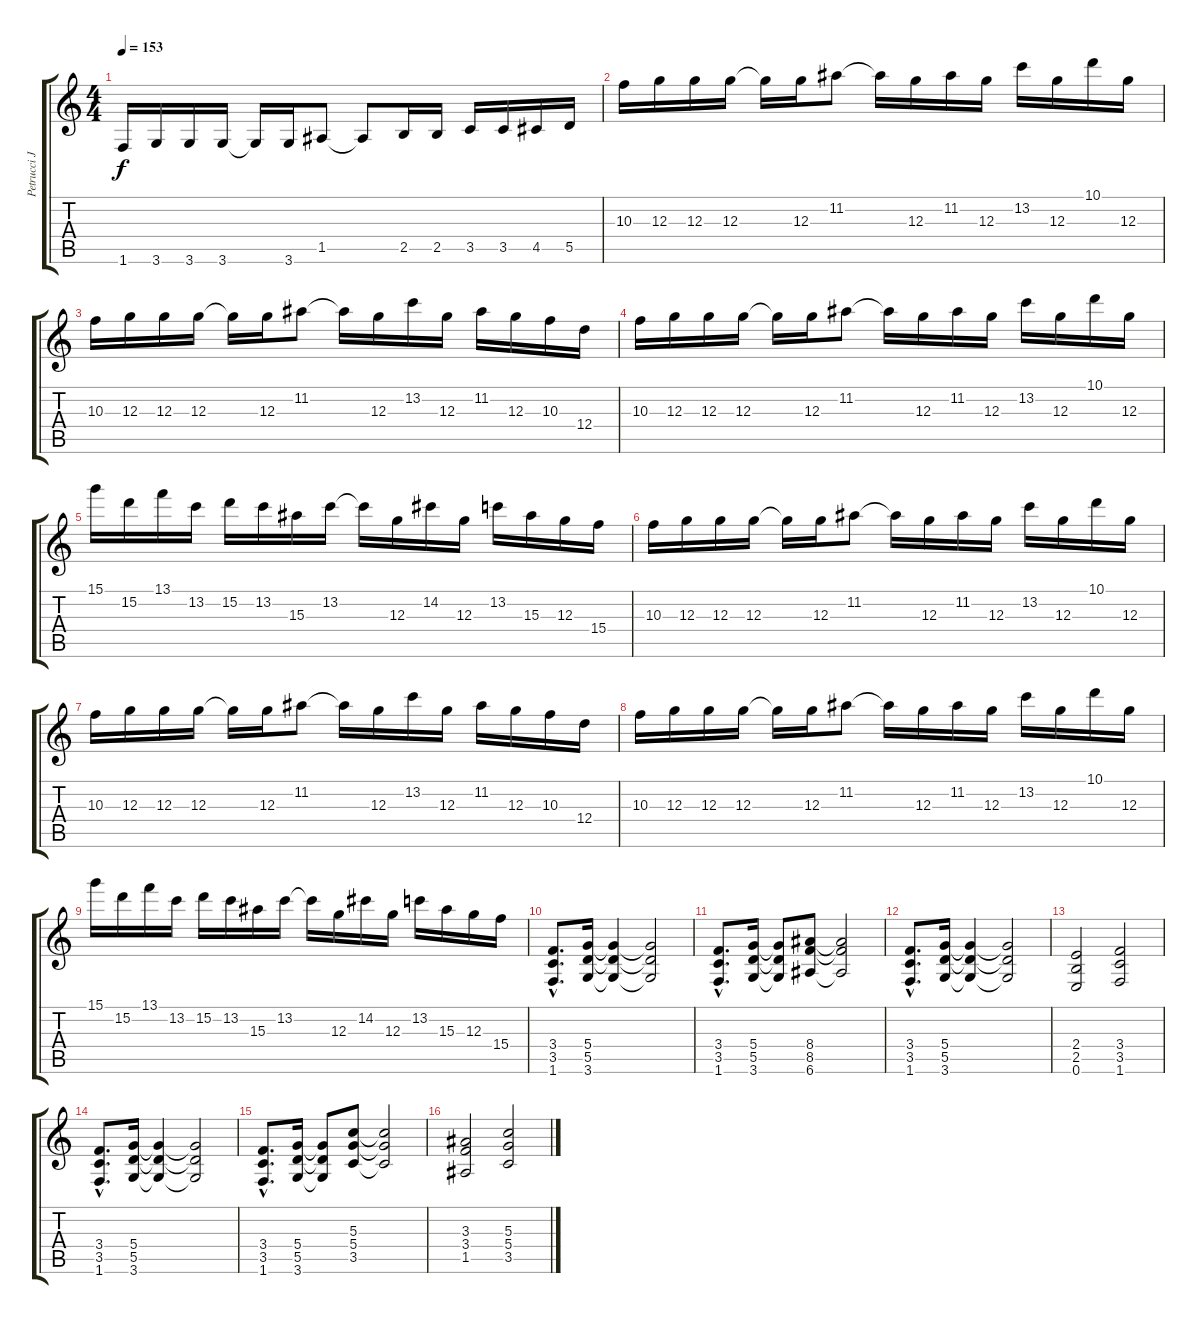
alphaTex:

\track ("Petrucci John" "Petrucci J") {instrument distortionguitar}
\staff {score tabs}
\tuning (E4 B3 G3 D3 A2 E2) {hide}
\ts (4 4)
\tempo 153
\clef g2
\ks c
1.6.16{dy f} 3.6.16 3.6.16 3.6.16 3.6{t}.16 3.6.16 1.5.8 1.5{t}.8 2.5.16 2.5.16 3.5.16 3.5.16 4.5.16 5.5.16 |
10.3.16 12.3.16 12.3.16 12.3.16 12.3{t}.16 12.3.16 11.2.8 11.2{t}.16 12.3.16 11.2.16 12.3.16 13.2.16 12.3.16 10.1.16 12.3.16 |
10.3.16 12.3.16 12.3.16 12.3.16 12.3{t}.16 12.3.16 11.2.8 11.2{t}.16 12.3.16 13.2.16 12.3.16 11.2.16 12.3.16 10.3.16 12.4.16 |
10.3.16 12.3.16 12.3.16 12.3.16 12.3{t}.16 12.3.16 11.2.8 11.2{t}.16 12.3.16 11.2.16 12.3.16 13.2.16 12.3.16 10.1.16 12.3.16 |
15.1.16 15.2.16 13.1.16 13.2.16 15.2.16 13.2.16 15.3.16 13.2.16 13.2{t}.16 12.3.16 14.2.16 12.3.16 13.2.16 15.3.16 12.3.16 15.4.16 |
10.3.16 12.3.16 12.3.16 12.3.16 12.3{t}.16 12.3.16 11.2.8 11.2{t}.16 12.3.16 11.2.16 12.3.16 13.2.16 12.3.16 10.1.16 12.3.16 |
10.3.16 12.3.16 12.3.16 12.3.16 12.3{t}.16 12.3.16 11.2.8 11.2{t}.16 12.3.16 13.2.16 12.3.16 11.2.16 12.3.16 10.3.16 12.4.16 |
10.3.16 12.3.16 12.3.16 12.3.16 12.3{t}.16 12.3.16 11.2.8 11.2{t}.16 12.3.16 11.2.16 12.3.16 13.2.16 12.3.16 10.1.16 12.3.16 |
15.1.16 15.2.16 13.1.16 13.2.16 15.2.16 13.2.16 15.3.16 13.2.16 13.2{t}.16 12.3.16 14.2.16 12.3.16 13.2.16 15.3.16 12.3.16 15.4.16 |
(3.4{hac} 3.5{hac} 1.6{hac}).8{d} (5.4 5.5 3.6).16 (5.4{t} 5.5{t} 3.6{t}).4 (5.4{t} 5.5{t} 3.6{t}).2 |
(3.4{hac} 3.5{hac} 1.6{hac}).8{d} (5.4 5.5 3.6).16 (5.4{t} 5.5{t} 3.6{t}).8 (8.4 8.5 6.6).8 (8.4{t} 8.5{t} 6.6{t}).2 |
(3.4{hac} 3.5{hac} 1.6{hac}).8{d} (5.4 5.5 3.6).16 (5.4{t} 5.5{t} 3.6{t}).4 (5.4{t} 5.5{t} 3.6{t}).2 |
(2.4 2.5 0.6).2 (3.4 3.5 1.6).2 |
(3.4{hac} 3.5{hac} 1.6{hac}).8{d} (5.4 5.5 3.6).16 (5.4{t} 5.5{t} 3.6{t}).4 (5.4{t} 5.5{t} 3.6{t}).2 |
(3.4{hac} 3.5{hac} 1.6{hac}).8{d} (5.4 5.5 3.6).16 (5.4{t} 5.5{t} 3.6{t}).8 (5.3 5.4 3.5).8 (5.3{t} 5.4{t} 3.5{t}).2 |
(3.3 3.4 1.5).2 (5.3 5.4 3.5).2
